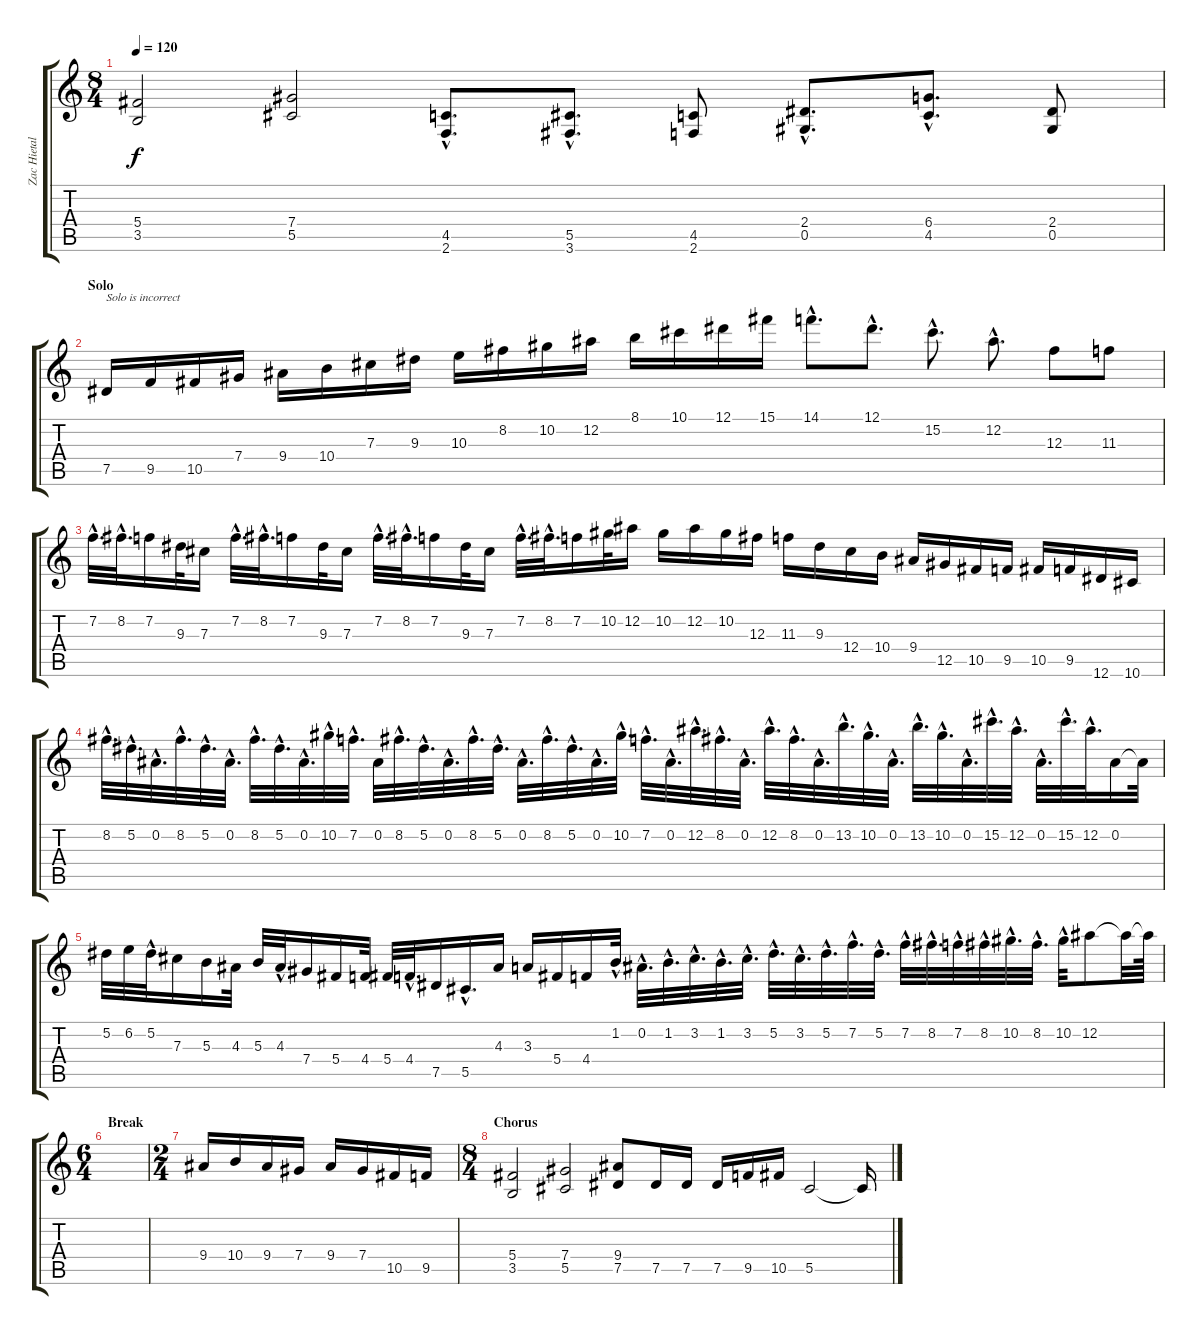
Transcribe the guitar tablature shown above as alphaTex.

\track ("Zac Hietala" "Zac Hietal") {instrument overdrivenguitar}
\staff {score tabs}
\tuning (Eb4 Bb3 Gb3 Db3 Ab2 Eb2) {hide}
\ts (8 4)
\tempo 120
\clef g2
\ks c
(5.4 3.5).2{dy f} (7.4 5.5).2 (4.5{hac} 2.6{hac}).8{d} (5.5{hac} 3.6{hac}).8{d} (4.5 2.6).8 (2.4{hac} 0.5{hac}).8{d} (6.4{hac} 4.5{hac}).8{d} (2.4 0.5).8 |
\section ("" "Solo")
7.5.16{txt "Solo is incorrect"} 9.5.16 10.5.16 7.4.16 9.4.16 10.4.16 7.3.16 9.3.16 10.3.16 8.2.16 10.2.16 12.2.16 8.1.16 10.1.16 12.1.16 15.1.16 14.1{hac}.8{d} 12.1{hac}.8{d} 15.2{hac}.8{d} 12.2{hac}.8{d} 12.3.8 11.3.8 |
7.2{hac}.32{d} 8.2{hac}.32{d} 7.2.16 9.3.32 7.3.16 7.2{hac}.32{d} 8.2{hac}.32{d} 7.2.16 9.3.32 7.3.16 7.2{hac}.32{d} 8.2{hac}.32{d} 7.2.16 9.3.32 7.3.16 7.2{hac}.32{d} 8.2{hac}.32{d} 7.2.16 10.2.32 12.2.16 10.2.16 12.2.16 10.2.16 12.3.16 11.3.16 9.3.16 12.4.16 10.4.16 9.4.16 12.5.16 10.5.16 9.5.16 10.5.16 9.5.16 12.6.16 10.6.16 |
8.2{hac}.32{d} 5.2{hac}.32{d} 0.2{hac}.32{d} 8.2{hac}.32{d} 5.2{hac}.32{d} 0.2{hac}.32{d} 8.2{hac}.32{d} 5.2{hac}.32{d} 0.2{hac}.32{d} 10.2{hac}.32{d} 7.2{hac}.32{d} 0.2.32 8.2{hac}.32{d} 5.2{hac}.32{d} 0.2{hac}.32{d} 8.2{hac}.32{d} 5.2{hac}.32{d} 0.2{hac}.32{d} 8.2{hac}.32{d} 5.2{hac}.32{d} 0.2{hac}.32{d} 10.2{hac}.32{d} 7.2{hac}.32{d} 0.2{hac}.32{d} 12.2{hac}.32{d} 8.2{hac}.32{d} 0.2{hac}.32{d} 12.2{hac}.32{d} 8.2{hac}.32{d} 0.2{hac}.32{d} 13.2{hac}.32{d} 10.2{hac}.32{d} 0.2{hac}.32{d} 13.2{hac}.32{d} 10.2{hac}.32{d} 0.2{hac}.32{d} 15.2{hac}.32{d} 12.2{hac}.32{d} 0.2{hac}.32{d} 15.2{hac}.32{d} 12.2{hac}.32{d} 0.2.16 0.2{t}.32 |
5.2.32 6.2.32 5.2{hac}.32{d} 7.3.16 5.3.16 4.3.32 5.3.32 4.3{hac}.32{d} 7.4.16 5.4.16 4.4.32 5.4.32 4.4{hac}.32{d} 7.5.16 5.5{hac}.16{d} 4.3.16 3.3.16 5.4.16 4.4.16 1.2{hac}.32{d} 0.2{hac}.32{d} 1.2{hac}.32{d} 3.2{hac}.32{d} 1.2{hac}.32{d} 3.2{hac}.32{d} 5.2{hac}.32{d} 3.2{hac}.32{d} 5.2{hac}.32{d} 7.2{hac}.32{d} 5.2{hac}.32{d} 7.2{hac}.32{d} 8.2{hac}.32{d} 7.2{hac}.32{d} 8.2{hac}.32{d} 10.2{hac}.32{d} 8.2{hac}.32{d} 10.2{hac}.32{d} 12.2.8 12.2{t}.32 12.2{t}.64 |
\ts (6 4)
\section ("" "Break")
|
\ts (2 4)
9.4.16 10.4.16 9.4.16 7.4.16 9.4.16 7.4.16 10.5.16 9.5.16 |
\ts (8 4)
\section ("" "Chorus")
(5.4 3.5).2 (7.4 5.5).2 (9.4 7.5).8 7.5.16 7.5.16 7.5.16 9.5.16 10.5.16 5.5.2 5.5{t}.16
